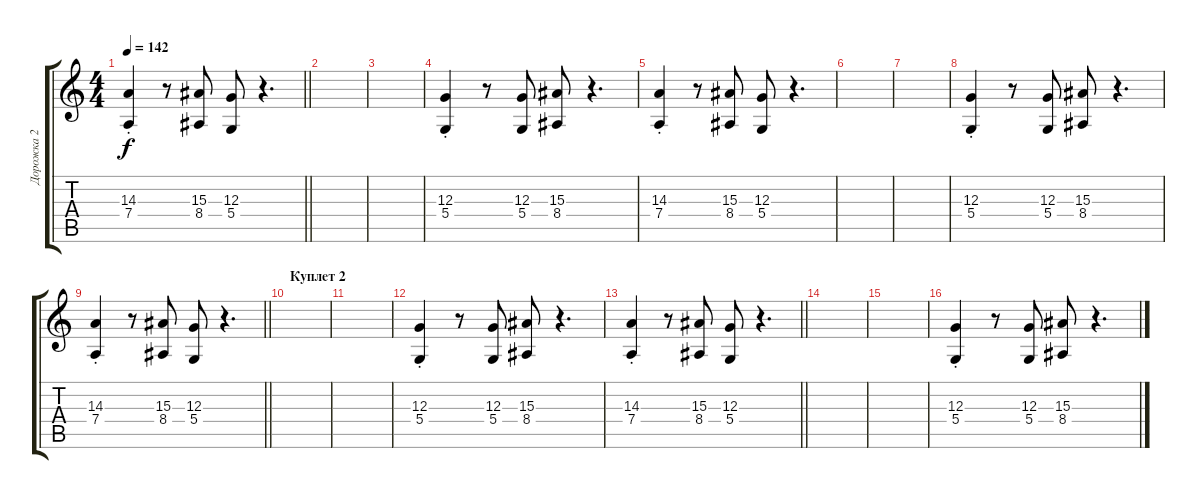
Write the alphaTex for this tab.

\track ("Дорожка 2" "Дорожка 2") {instrument stringensemble1}
\staff {score tabs}
\tuning (E4 B3 G3 D3 A2 E2) {hide}
\ts (4 4)
\tempo 142
\clef g2
\barLineRight lightlight
\ks c
(14.3{st} 7.4{st}).4{dy f} r.8 (15.3 8.4).8 (12.3 5.4).8 r.4{d} |
|
|
(12.3{st} 5.4{st}).4 r.8 (12.3 5.4).8 (15.3 8.4).8 r.4{d} |
(14.3{st} 7.4{st}).4 r.8 (15.3 8.4).8 (12.3 5.4).8 r.4{d} |
|
|
(12.3{st} 5.4{st}).4 r.8 (12.3 5.4).8 (15.3 8.4).8 r.4{d} |
\barLineRight lightlight
(14.3{st} 7.4{st}).4 r.8 (15.3 8.4).8 (12.3 5.4).8 r.4{d} |
\section ("" "Куплет 2")
|
|
(12.3{st} 5.4{st}).4 r.8 (12.3 5.4).8 (15.3 8.4).8 r.4{d} |
\barLineRight lightlight
(14.3{st} 7.4{st}).4 r.8 (15.3 8.4).8 (12.3 5.4).8 r.4{d} |
|
|
(12.3{st} 5.4{st}).4 r.8 (12.3 5.4).8 (15.3 8.4).8 r.4{d}
